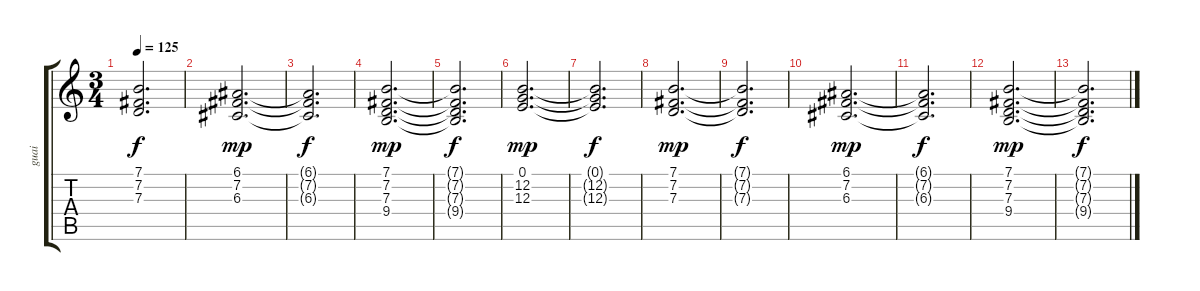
\track ("guai" "guai") {instrument fx5brightness}
\staff {score tabs}
\tuning (E4 B3 G3 D3 A2 E2) {hide}
\ts (3 4)
\tempo 125
\clef g2
\ks c
(7.1{t} 7.2{t} 7.3{t}).2{d dy f} |
(6.1 7.2 6.3).2{d dy mp} |
(6.1{t} 7.2{t} 6.3{t}).2{d dy f} |
(7.1 7.2 7.3 9.4).2{d dy mp} |
(7.1{t} 7.2{t} 7.3{t} 9.4{t}).2{d dy f} |
(0.1 12.2 12.3).2{d dy mp} |
(0.1{t} 12.2{t} 12.3{t}).2{d dy f} |
(7.1 7.2 7.3).2{d dy mp} |
(7.1{t} 7.2{t} 7.3{t}).2{d dy f} |
(6.1 7.2 6.3).2{d dy mp} |
(6.1{t} 7.2{t} 6.3{t}).2{d dy f} |
(7.1 7.2 7.3 9.4).2{d dy mp} |
(7.1{t} 7.2{t} 7.3{t} 9.4{t}).2{d dy f}
